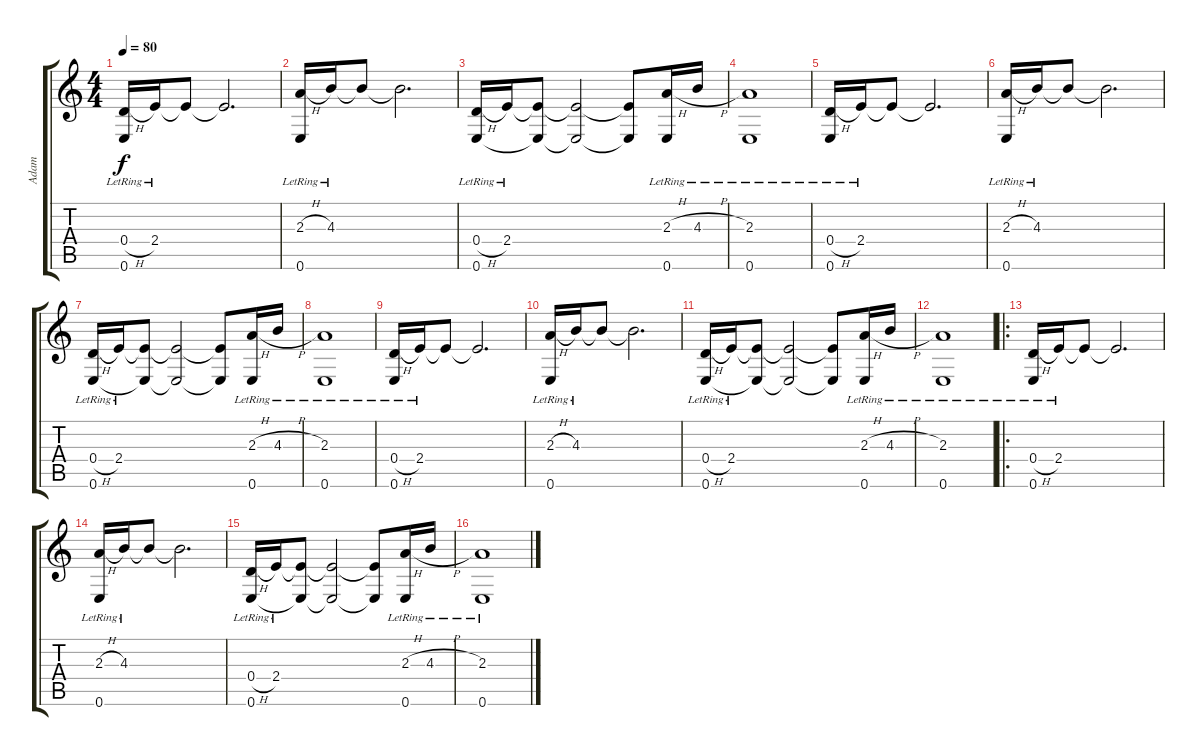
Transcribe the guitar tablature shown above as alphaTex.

\track ("Adam" "Adam") {instrument electricguitarjazz}
\staff {score tabs}
\tuning (E4 B3 G3 D3 A2 E2) {hide}
\ts (4 4)
\tempo 80
\clef g2
\ks c
(0.4{h lr} 0.6{lr}).16{dy f} 2.4{lr}.16 2.4{t}.8 2.4{t}.2{d} |
(2.3{h lr} 0.6{lr}).16 4.3{lr}.16 4.3{t}.8 4.3{t}.2{d} |
(0.4{h lr} 0.6{lr}).16 2.4{lr}.16 (2.4{t} 0.6{t}).8 (2.4{t} 0.6{t}).2 (2.4{t} 0.6{t}).8 (2.3{h lr} 0.6{lr}).16 4.3{h lr}.16 |
(2.3{lr} 0.6{lr}).1 |
(0.4{h lr} 0.6{lr}).16 2.4{lr}.16 2.4{t}.8 2.4{t}.2{d} |
(2.3{h lr} 0.6{lr}).16 4.3{lr}.16 4.3{t}.8 4.3{t}.2{d} |
(0.4{h lr} 0.6{lr}).16 2.4{lr}.16 (2.4{t} 0.6{t}).8 (2.4{t} 0.6{t}).2 (2.4{t} 0.6{t}).8 (2.3{h lr} 0.6{lr}).16 4.3{h lr}.16 |
(2.3{lr} 0.6{lr}).1 |
(0.4{h lr} 0.6{lr}).16 2.4{lr}.16 2.4{t}.8 2.4{t}.2{d} |
(2.3{h lr} 0.6{lr}).16 4.3{lr}.16 4.3{t}.8 4.3{t}.2{d} |
(0.4{h lr} 0.6{lr}).16 2.4{lr}.16 (2.4{t} 0.6{t}).8 (2.4{t} 0.6{t}).2 (2.4{t} 0.6{t}).8 (2.3{h lr} 0.6{lr}).16 4.3{h lr}.16 |
(2.3{lr} 0.6{lr}).1 |
\ro
(0.4{h lr} 0.6{lr}).16 2.4{lr}.16 2.4{t}.8 2.4{t}.2{d} |
(2.3{h lr} 0.6{lr}).16 4.3{lr}.16 4.3{t}.8 4.3{t}.2{d} |
(0.4{h lr} 0.6{lr}).16 2.4{lr}.16 (2.4{t} 0.6{t}).8 (2.4{t} 0.6{t}).2 (2.4{t} 0.6{t}).8 (2.3{h lr} 0.6{lr}).16 4.3{h lr}.16 |
(2.3{lr} 0.6{lr}).1
